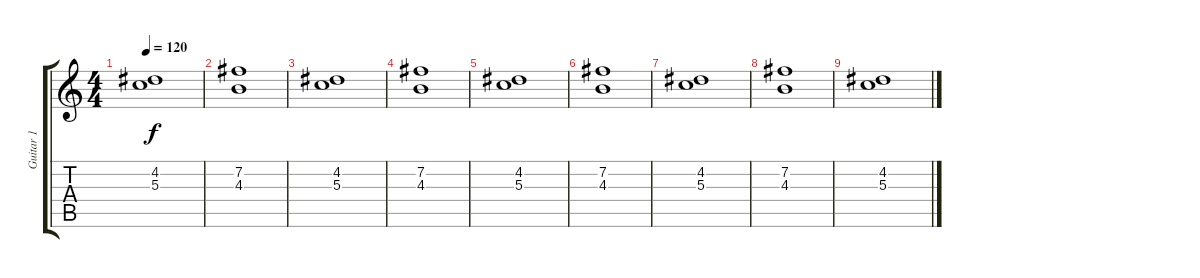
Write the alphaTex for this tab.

\track ("Guitar 1" "Guitar 1") {instrument acousticguitarsteel}
\staff {score tabs}
\tuning (E4 B3 G3 D3 A2 E2) {hide}
\ts (4 4)
\tempo 120
\clef g2
\ks c
(4.2 5.3).1{dy f} |
(7.2 4.3).1 |
(4.2 5.3).1 |
(7.2 4.3).1 |
(4.2 5.3).1 |
(7.2 4.3).1 |
(4.2 5.3).1 |
(7.2 4.3).1 |
(4.2 5.3).1
